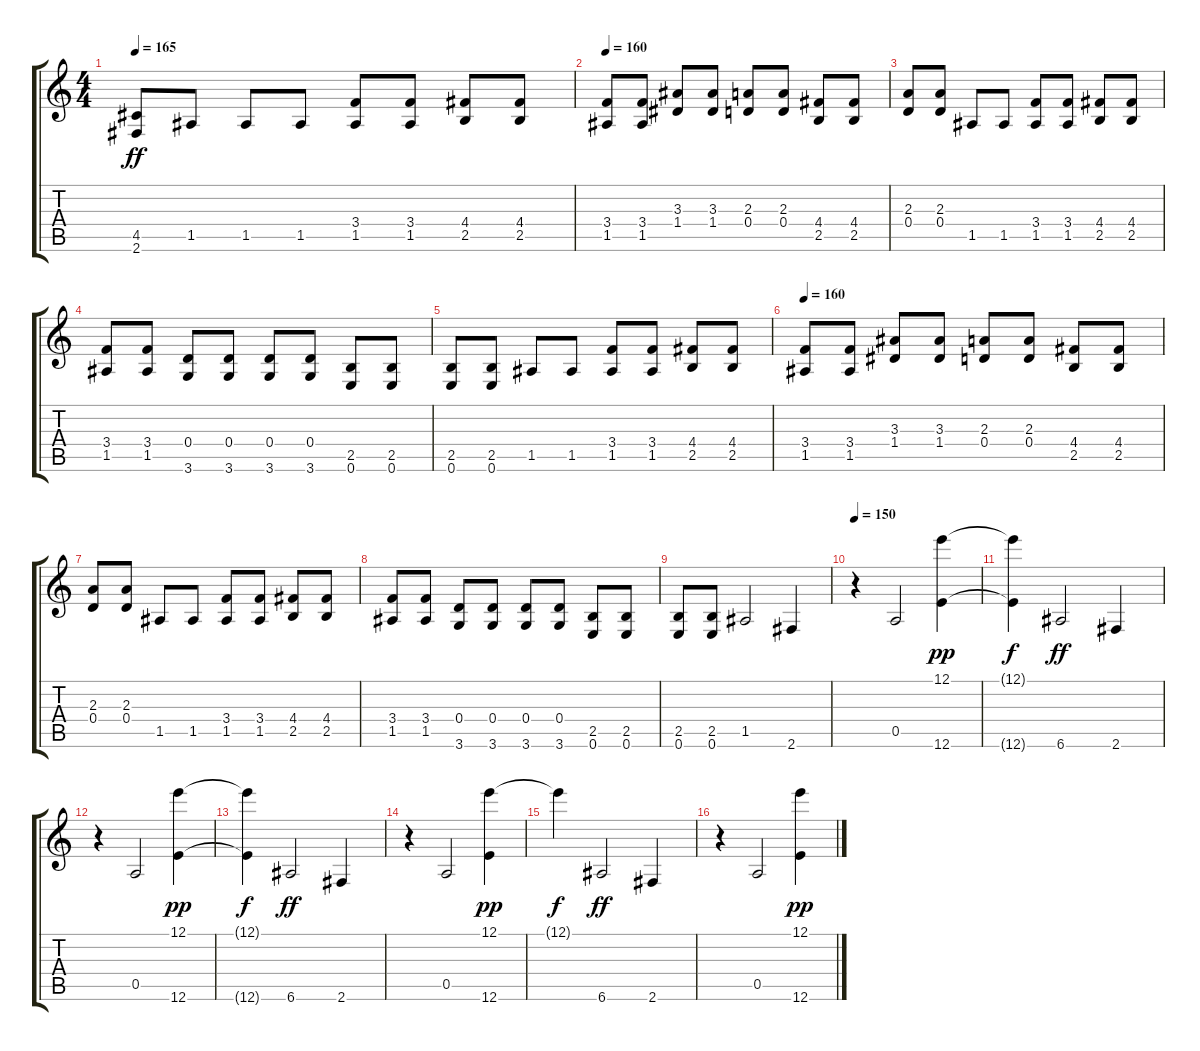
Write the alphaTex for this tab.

\track "" {instrument distortionguitar}
\staff {score tabs}
\tuning (E4 B3 G3 D3 A2 E2) {hide}
\ts (4 4)
\tempo 165
\clef g2
\ks c
(4.5 2.6).8{dy ff} 1.5.8 1.5.8 1.5.8 (3.4 1.5).8 (3.4 1.5).8 (4.4 2.5).8 (4.4 2.5).8 |
\tempo 160
(3.4 1.5).8 (3.4 1.5).8 (3.3 1.4).8 (3.3 1.4).8 (2.3 0.4).8 (2.3 0.4).8 (4.4 2.5).8 (4.4 2.5).8 |
(2.3 0.4).8 (2.3 0.4).8 1.5.8 1.5.8 (3.4 1.5).8 (3.4 1.5).8 (4.4 2.5).8 (4.4 2.5).8 |
(3.4 1.5).8 (3.4 1.5).8 (0.4 3.6).8 (0.4 3.6).8 (0.4 3.6).8 (0.4 3.6).8 (2.5 0.6).8 (2.5 0.6).8 |
(2.5 0.6).8 (2.5 0.6).8 1.5.8 1.5.8 (3.4 1.5).8 (3.4 1.5).8 (4.4 2.5).8 (4.4 2.5).8 |
\tempo 160
(3.4 1.5).8 (3.4 1.5).8 (3.3 1.4).8 (3.3 1.4).8 (2.3 0.4).8 (2.3 0.4).8 (4.4 2.5).8 (4.4 2.5).8 |
(2.3 0.4).8 (2.3 0.4).8 1.5.8 1.5.8 (3.4 1.5).8 (3.4 1.5).8 (4.4 2.5).8 (4.4 2.5).8 |
(3.4 1.5).8 (3.4 1.5).8 (0.4 3.6).8 (0.4 3.6).8 (0.4 3.6).8 (0.4 3.6).8 (2.5 0.6).8 (2.5 0.6).8 |
(2.5 0.6).8 (2.5 0.6).8 1.5.2 2.6.4 |
\tempo 150
r.4 0.5.2 (12.1 12.6).4{dy pp} |
(12.1{t} 12.6{t}).4{dy f} 6.6.2{dy ff} 2.6.4 |
r.4 0.5.2 (12.1 12.6).4{dy pp} |
(12.1{t} 12.6{t}).4{dy f} 6.6.2{dy ff} 2.6.4 |
r.4 0.5.2 (12.1 12.6).4{dy pp} |
12.1{t}.4{dy f} 6.6.2{dy ff} 2.6.4 |
r.4 0.5.2 (12.1 12.6).4{dy pp}
